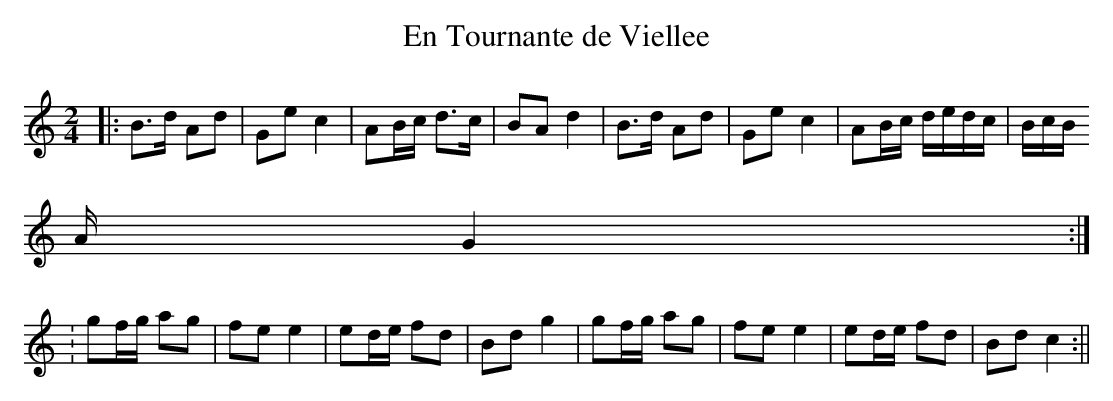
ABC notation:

X:1
T:En Tournante de Viellee
M:2/4
L:1/8
K:C
|:B>d Ad|Gec2|AB/2c/2 d>c|BAd2|B>d Ad|Gec2|AB/2c/2 d/2e/2d/2c/2|B/2c/2B/
2A/2  G2:|
:gf/2g/2 ag|fee2|ed/2e/2 fd|Bdg2|gf/2g/2 ag|fee2|ed/2e/2 fd|Bd  c2:||
